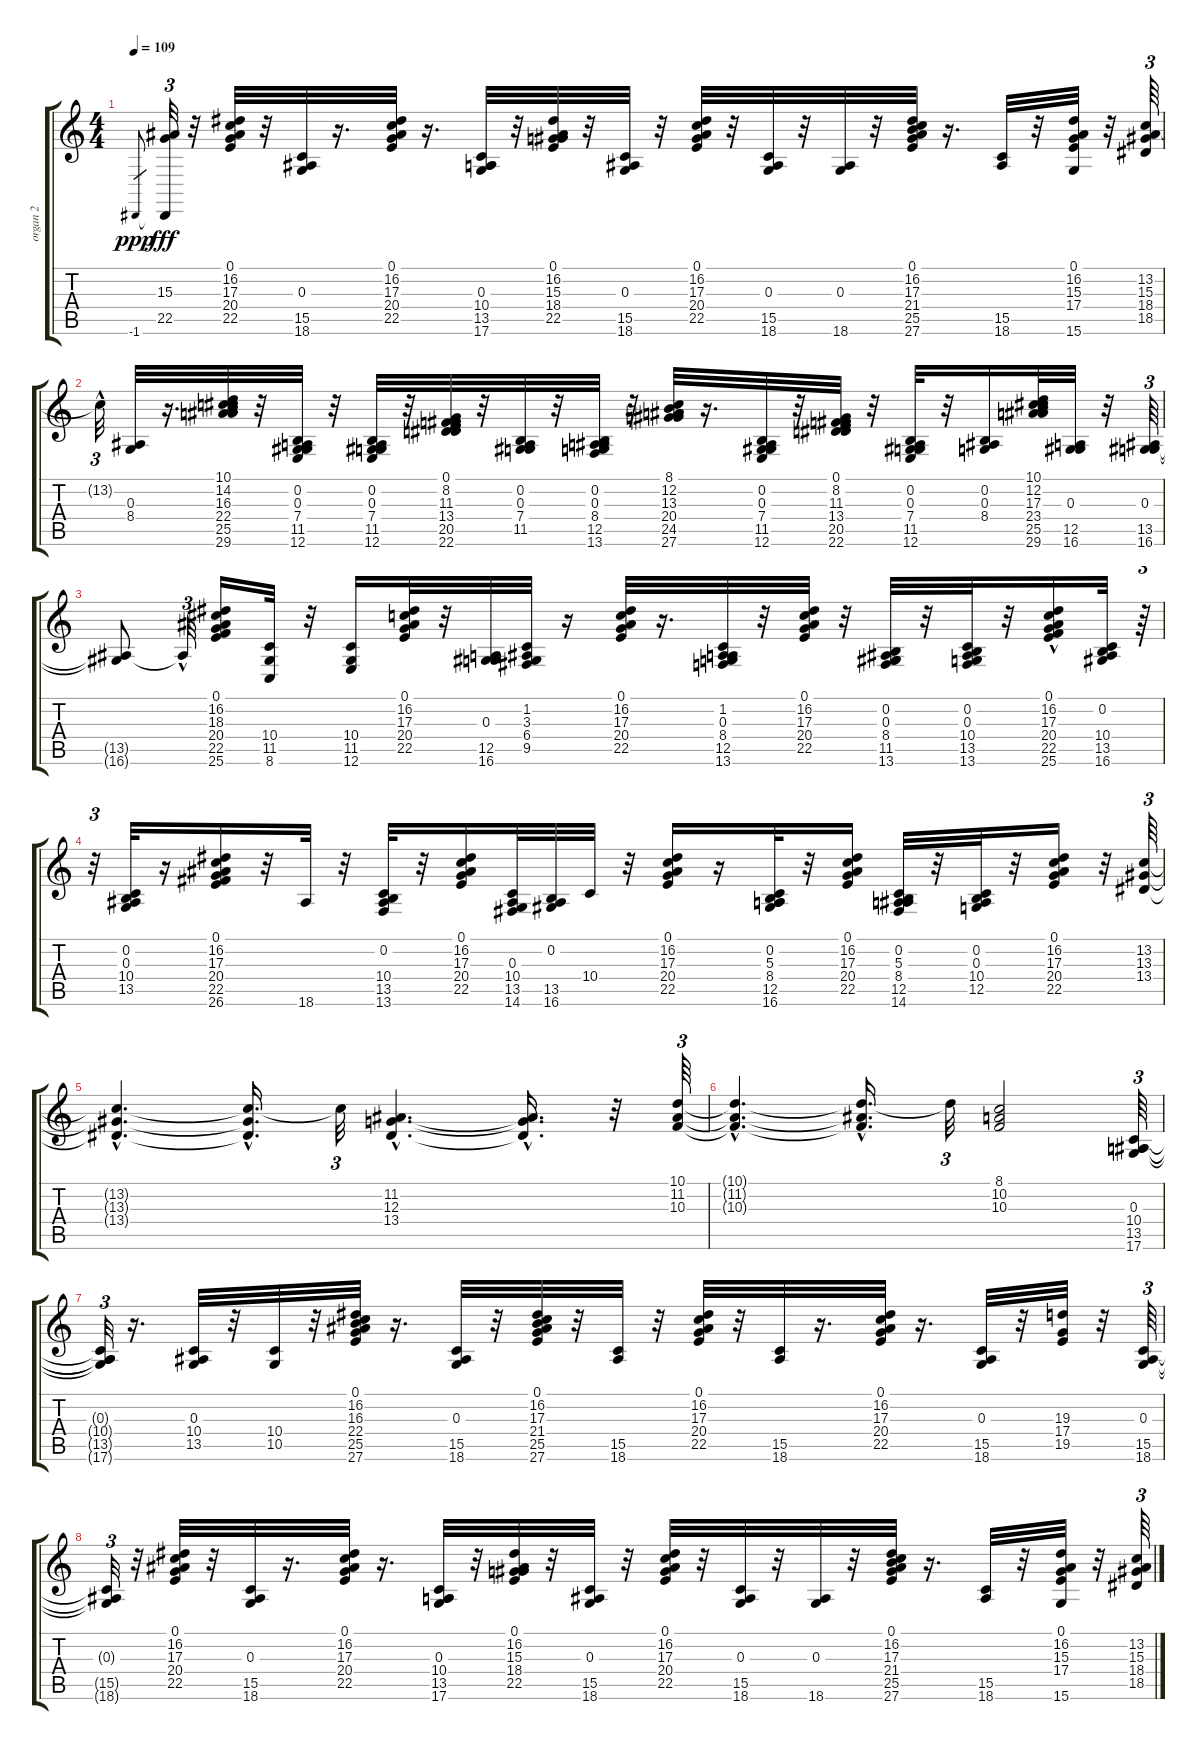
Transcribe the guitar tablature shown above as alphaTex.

\track ("organ 2" "organ 2") {instrument rockorgan}
\staff {score tabs}
\tuning (E4 B3 G3 D3 A2 E2) {hide}
\ts (4 4)
\tempo 109
\clef g2
\ks c
-1.6.8{gr dy ppp} (15.3{t} 22.5 -1.6{t}).32{tu (3 2) dy fff} r.32 (0.1 16.2 17.3 20.4 22.5).32 r.32 (0.3 15.5 18.6).32 r.16{d} (0.1 16.2 17.3 20.4 22.5).32 r.16{d} (0.3 10.4 13.5 17.6).32 r.32 (0.1 16.2 15.3 18.4 22.5).32 r.32 (0.3 15.5 18.6).32 r.32 (0.1 16.2 17.3 20.4 22.5).32 r.32 (0.3 15.5 18.6).32 r.32 (0.3 18.6).32 r.32 (0.1 16.2 17.3 21.4 25.5 27.6).32 r.16{d} (15.5 18.6).32 r.32 (0.1 16.2 15.3 17.4 15.6).32 r.32 (13.2 15.3 18.4 18.5).64{tu (3 2)} |
13.2{hac t}.32{tu (3 2)} (0.3 8.4).32 r.16{d} (10.1 14.2 16.3 22.4 25.5 29.6).32 r.32 (0.2 0.3 7.4 11.5 12.6).32 r.32 (0.2 0.3 7.4 11.5 12.6).32 r.32 (0.1 8.2 11.3 13.4 20.5 22.6).32 r.32 (0.2 0.3 7.4 11.5).32 r.32 (0.2 0.3 8.4 12.5 13.6).32 r.32 (8.1 12.2 13.3 20.4 24.5 27.6).32 r.16{d} (0.2 0.3 7.4 11.5 12.6).32 r.32 (0.1 8.2 11.3 13.4 20.5 22.6).32 r.32 (0.2 0.3 7.4 11.5 12.6).32 r.32 (0.2 0.3 8.4).16 (10.1 12.2 17.3 23.4 25.5 29.6).32 (0.3 12.5 16.6).32 r.32 (0.3 13.5 16.6).64{tu (3 2)} |
(13.5{t} 16.6{t}).8 13.5{hac t}.32{tu (3 2)} (0.1 16.2 18.3 20.4 22.5 25.6).16 (10.4 11.5 8.6).32 r.32 (10.4 11.5 12.6).16 (0.1 16.2 17.3 20.4 22.5).32 r.32 (0.3 12.5 16.6).32 (1.2 3.3 6.4 9.5).32 r.16 (0.1 16.2 17.3 20.4 22.5).32 r.16{d} (1.2 0.3 8.4 12.5 13.6).32 r.32 (0.1 16.2 17.3 20.4 22.5).32 r.32 (0.2 0.3 8.4 11.5 13.6).32 r.32 (0.2 0.3 10.4 13.5 13.6).32 r.32 (0.1{hac} 16.2{hac} 17.3{hac} 20.4{hac} 22.5{hac} 25.6).16 (0.2 10.4 13.5 16.6).32 r.64{tu (3 2)} |
r.32{tu (3 2)} (0.2 0.3 10.4 13.5).32 r.16 (0.1 16.2 17.3 20.4 22.5 26.6).16 r.32 18.6.32 r.32 (0.2 10.4 13.5 13.6).32 r.32 (0.1 16.2 17.3 20.4 22.5).16 (0.3 10.4 13.5 14.6).32 (0.2 13.5 16.6).32 10.4.32 r.32 (0.1 16.2 17.3 20.4 22.5).16 r.16 (0.2 5.3 8.4 12.5 16.6).32 r.32 (0.1 16.2 17.3 20.4 22.5).16 (0.2 5.3 8.4 12.5 14.6).32 r.32 (0.2 0.3 10.4 12.5).32 r.32 (0.1 16.2 17.3 20.4 22.5).16 r.32 (13.2 13.3 13.4).64{tu (3 2)} |
(13.2{hac t} 13.3{hac t} 13.4{hac t}).4{d} (13.2{hac t} 13.3{hac t} 13.4{hac t}).16{d} 13.2{t}.32{tu (3 2)} (11.2{hac} 12.3{hac} 13.4{hac}).4{d} (11.2{hac t} 12.3{hac t} 13.4{hac t}).16{d} r.32 (10.1 11.2 10.3).64{tu (3 2)} |
(10.1{hac t} 11.2{hac t} 10.3{hac t}).4{d} (10.1{hac t} 11.2{t} 10.3{t}).16{d} 10.1{t}.32{tu (3 2)} (8.1 10.2 10.3).2 (0.3 10.4 13.5 17.6).64{tu (3 2)} |
(0.3{t} 10.4{t} 13.5{t} 17.6{t}).32{tu (3 2)} r.16{d} (0.3 10.4 13.5).32 r.32 (10.4 10.5).32 r.32 (0.1 16.2 16.3 22.4 25.5 27.6).32 r.16{d} (0.3 15.5 18.6).32 r.32 (0.1 16.2 17.3 21.4 25.5 27.6).32 r.32 (15.5 18.6).32 r.32 (0.1 16.2 17.3 20.4 22.5).32 r.32 (15.5 18.6).32 r.16{d} (0.1 16.2 17.3 20.4 22.5).32 r.16{d} (0.3 15.5 18.6).32 r.32 (19.3 17.4 19.5).32 r.32 (0.3 15.5 18.6).64{tu (3 2)} |
(0.3{t} 15.5{t} 18.6{t}).32{tu (3 2)} r.32 (0.1 16.2 17.3 20.4 22.5).32 r.32 (0.3 15.5 18.6).32 r.16{d} (0.1 16.2 17.3 20.4 22.5).32 r.16{d} (0.3 10.4 13.5 17.6).32 r.32 (0.1 16.2 15.3 18.4 22.5).32 r.32 (0.3 15.5 18.6).32 r.32 (0.1 16.2 17.3 20.4 22.5).32 r.32 (0.3 15.5 18.6).32 r.32 (0.3 18.6).32 r.32 (0.1 16.2 17.3 21.4 25.5 27.6).32 r.16{d} (15.5 18.6).32 r.32 (0.1 16.2 15.3 17.4 15.6).32 r.32 (13.2 15.3 18.4 18.5).64{tu (3 2)}
